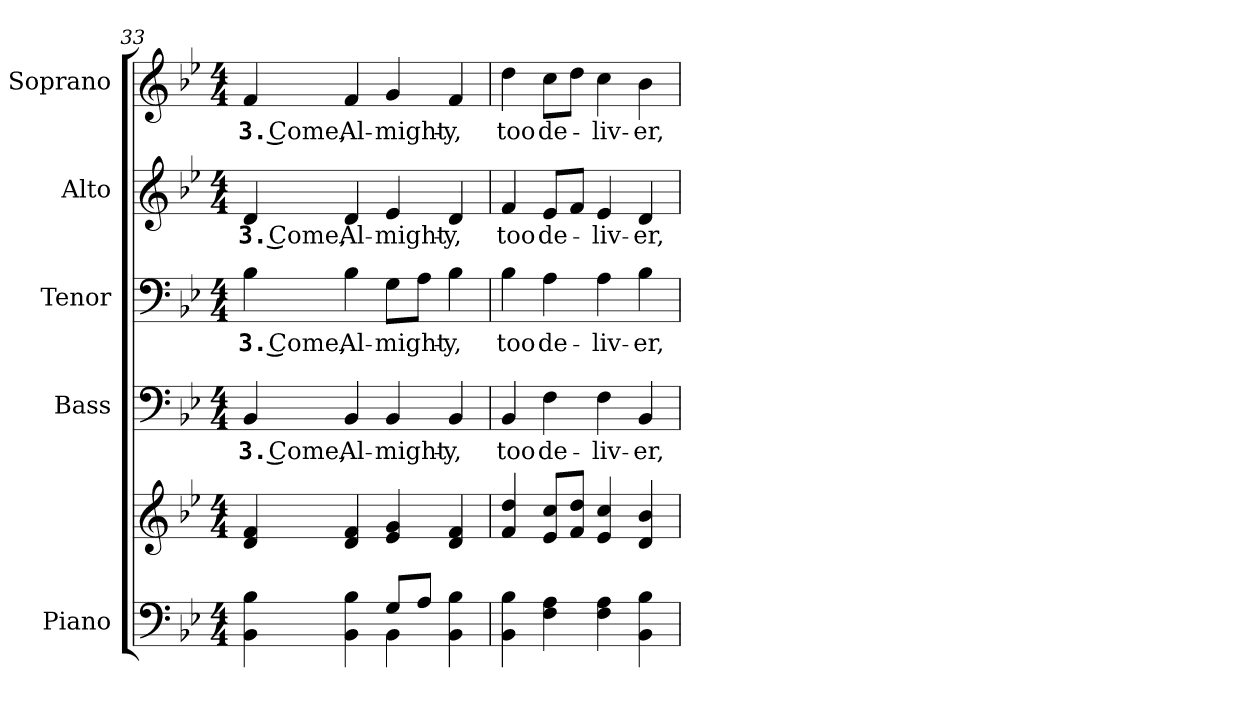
**kern	**kern	**kern	**text	**kern	**text	**kern	**text	**kern	**text
*part5	*part5	*part4	*part4	*part3	*part3	*part2	*part2	*part1	*part1
*staff6	*staff5	*staff4	*staff4	*staff3	*staff3	*staff2	*staff2	*staff1	*staff1
*I"Piano	*	*I"Bass	*	*I"Tenor	*	*I"Alto	*	*I"Soprano	*
*I'Pno.	*	*I'B.	*	*I'T.	*	*I'A.	*	*I'S.	*
!!LO:PB:g=z
*clefF4	*clefG2	*clefF4	*	*clefF4	*	*clefG2	*	*clefG2	*
*k[b-e-]	*k[b-e-]	*k[b-e-]	*	*k[b-e-]	*	*k[b-e-]	*	*k[b-e-]	*
*B-:	*B-:	*B-:	*	*B-:	*	*B-:	*	*B-:	*
*M4/4	*M4/4	*M4/4	*	*M4/4	*	*M4/4	*	*M4/4	*
=33	=33	=33	=33	=33	=33	=33	=33	=33	=33
*^	*	*	*	*	*	*	*	*	*
!	!	!	!	!LO:LY:b:color=#000000	!	!	!	!	!	!
!	!	!	!	!	!	!LO:LY:b:color=#000000	!	!	!	!
!	!	!	!	!	!	!	!	!LO:LY:b:color=#000000	!	!
!	!	!	!	!	!	!	!	!	!	!LO:LY:b:color=#000000
4BB-i\ 4B-i	2ryy	4di/ 4fi	4BB-i/	3. Come,	4B-i\	3. Come,	4di/	3. Come,	4fi/	3. Come,
!	!	!	!	!LO:LY:b:color=#000000	!	!	!	!	!	!
!	!	!	!	!	!	!LO:LY:b:color=#000000	!	!	!	!
!	!	!	!	!	!	!	!	!LO:LY:b:color=#000000	!	!
!	!	!	!	!	!	!	!	!	!	!LO:LY:b:color=#000000
4BB-i\ 4B-i	.	4di/ 4fi	4BB-i/	Al-	4B-i\	Al-	4di/	Al-	4fi/	Al-
!	!	!	!	!LO:LY:b:color=#000000	!	!	!	!	!	!
!	!	!	!	!	!	!LO:LY:b:color=#000000	!	!	!	!
!	!	!	!	!	!	!	!	!LO:LY:b:color=#000000	!	!
!	!	!	!	!	!	!	!	!	!	!LO:LY:b:color=#000000
8Gi/L	4BB-i\	4e-i/ 4gi	4BB-i/	-might-	8Gi\L	-might-	4e-i/	-might-	4gi/	-might-
8Ai/J	.	.	.	.	8Ai\J	.	.	.	.	.
!	!	!	!	!LO:LY:b:color=#000000	!	!	!	!	!	!
!	!	!	!	!	!	!LO:LY:b:color=#000000	!	!	!	!
!	!	!	!	!	!	!	!	!LO:LY:b:color=#000000	!	!
!	!	!	!	!	!	!	!	!	!	!LO:LY:b:color=#000000
4BB-i\ 4B-i	4ryy	4di/ 4fi	4BB-i/	-y,	4B-i\	-y,	4di/	-y,	4fi/	-y,
*v	*v	*	*	*	*	*	*	*	*	*
=34	=34	=34	=34	=34	=34	=34	=34	=34	=34
*^	*	*	*	*	*	*	*	*	*
!	!	!	!	!LO:LY:b:color=#000000	!	!	!	!	!	!
*v	*v	*	*	*	*	*	*	*	*	*
*^	*	*	*	*	*	*	*	*	*
!	!	!	!	!	!	!LO:LY:b:color=#000000	!	!	!	!
*v	*v	*	*	*	*	*	*	*	*	*
*^	*	*	*	*	*	*	*	*	*
!	!	!	!	!	!	!	!	!LO:LY:b:color=#000000	!	!
*v	*v	*	*	*	*	*	*	*	*	*
*^	*	*	*	*	*	*	*	*	*
!	!	!	!	!	!	!	!	!	!	!LO:LY:b:color=#000000
*v	*v	*	*	*	*	*	*	*	*	*
4BB-i\ 4B-i	4fi/ 4ddi	4BB-i/	too	4B-i\	too	4fi/	too	4ddi\	too
!	!	!	!LO:LY:b:color=#000000	!	!	!	!	!	!
!	!	!	!	!	!LO:LY:b:color=#000000	!	!	!	!
!	!	!	!	!	!	!	!LO:LY:b:color=#000000	!	!
!	!	!	!	!	!	!	!	!	!LO:LY:b:color=#000000
4Fi\ 4Ai	8e-i/ 8cciL	4Fi\	de-	4Ai\	de-	8e-i/L	de-	8cci\L	de-
.	8fi/ 8ddiJ	.	.	.	.	8fi/J	.	8ddi\J	.
!	!	!	!LO:LY:b:color=#000000	!	!	!	!	!	!
!	!	!	!	!	!LO:LY:b:color=#000000	!	!	!	!
!	!	!	!	!	!	!	!LO:LY:b:color=#000000	!	!
!	!	!	!	!	!	!	!	!	!LO:LY:b:color=#000000
4Fi\ 4Ai	4e-i/ 4cci	4Fi\	-liv-	4Ai\	-liv-	4e-i/	-liv-	4cci\	-liv-
!	!	!	!LO:LY:b:color=#000000	!	!	!	!	!	!
!	!	!	!	!	!LO:LY:b:color=#000000	!	!	!	!
!	!	!	!	!	!	!	!LO:LY:b:color=#000000	!	!
!	!	!	!	!	!	!	!	!	!LO:LY:b:color=#000000
4BB-i\ 4B-i	4di/ 4b-i	4BB-i/	-er,	4B-i\	-er,	4di/	-er,	4b-i\	-er,
=	=	=	=	=	=	=	=	=	=
*-	*-	*-	*-	*-	*-	*-	*-	*-	*-
